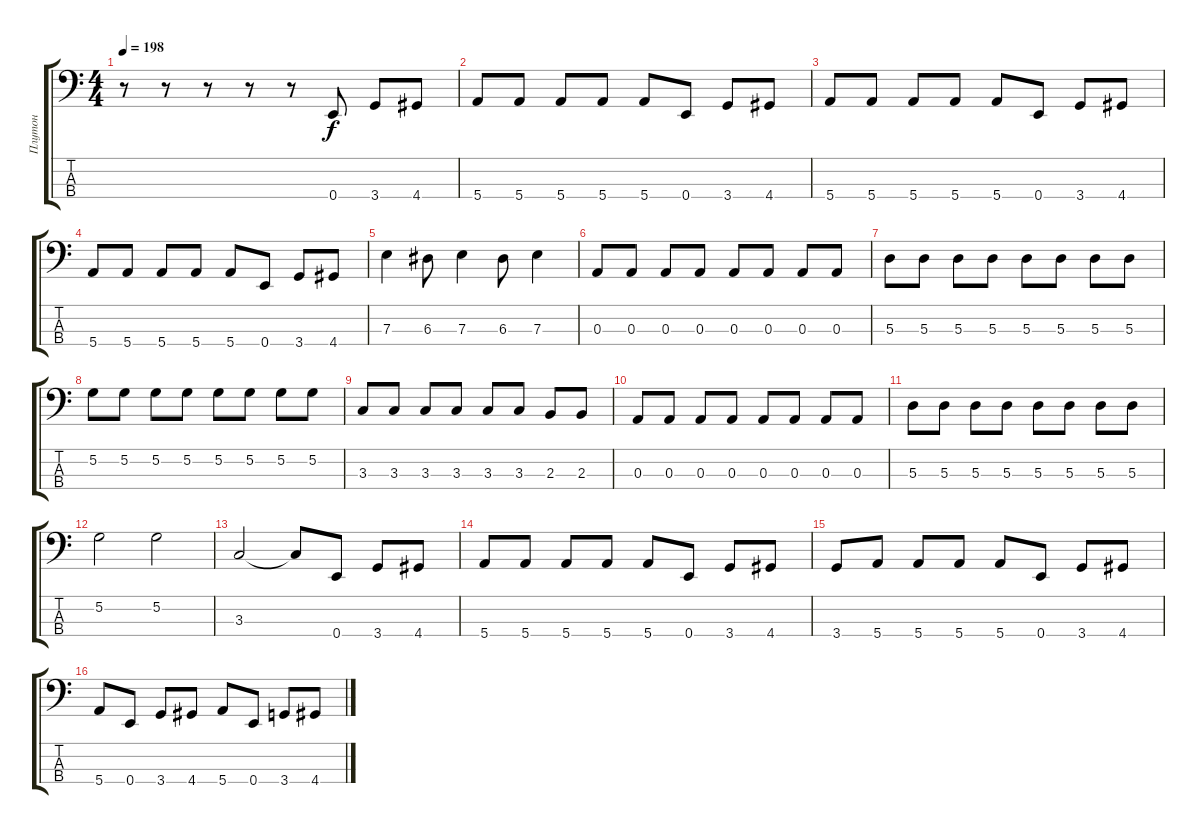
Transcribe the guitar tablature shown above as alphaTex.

\track ("Плутон" "Плутон") {instrument electricbassfinger}
\staff {score tabs}
\tuning (G2 D2 A1 E1) {hide}
\ts (4 4)
\tempo 198
\clef f4
\ks c
r.8{dy f instrument electricbassfinger} r.8 r.8 r.8 r.8 0.4.8 3.4.8 4.4.8 |
5.4.8 5.4.8 5.4.8 5.4.8 5.4.8 0.4.8 3.4.8 4.4.8 |
5.4.8 5.4.8 5.4.8 5.4.8 5.4.8 0.4.8 3.4.8 4.4.8 |
5.4.8 5.4.8 5.4.8 5.4.8 5.4.8 0.4.8 3.4.8 4.4.8 |
7.3.4 6.3.8 7.3.4 6.3.8 7.3.4 |
0.3.8 0.3.8 0.3.8 0.3.8 0.3.8 0.3.8 0.3.8 0.3.8 |
5.3.8 5.3.8 5.3.8 5.3.8 5.3.8 5.3.8 5.3.8 5.3.8 |
5.2.8 5.2.8 5.2.8 5.2.8 5.2.8 5.2.8 5.2.8 5.2.8 |
3.3.8 3.3.8 3.3.8 3.3.8 3.3.8 3.3.8 2.3.8 2.3.8 |
0.3.8 0.3.8 0.3.8 0.3.8 0.3.8 0.3.8 0.3.8 0.3.8 |
5.3.8 5.3.8 5.3.8 5.3.8 5.3.8 5.3.8 5.3.8 5.3.8 |
5.2.2 5.2.2 |
3.3.2 3.3{t}.8 0.4.8 3.4.8 4.4.8 |
5.4.8 5.4.8 5.4.8 5.4.8 5.4.8 0.4.8 3.4.8 4.4.8 |
3.4.8 5.4.8 5.4.8 5.4.8 5.4.8 0.4.8 3.4.8 4.4.8 |
5.4.8 0.4.8 3.4.8 4.4.8 5.4.8 0.4.8 3.4.8 4.4.8
